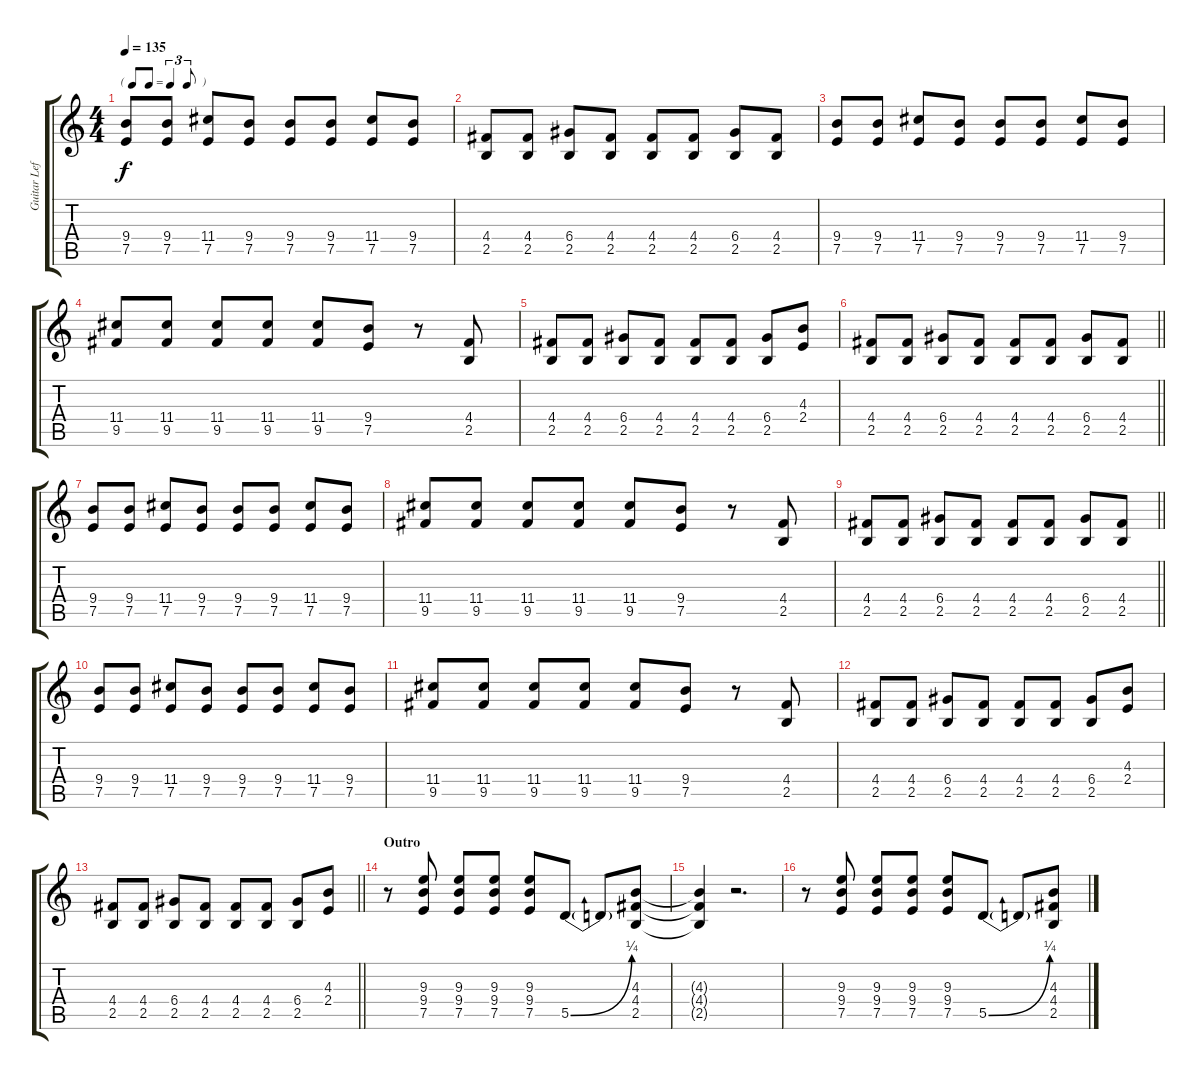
\track ("Guitar Left" "Guitar Lef") {instrument overdrivenguitar}
\staff {score tabs}
\tuning (E4 B3 G3 D3 A2 E2) {hide}
\ts (4 4)
\tf triplet8th
\tempo 135
\clef g2
\ks c
(9.4 7.5).8{dy f} (9.4 7.5).8 (11.4 7.5).8 (9.4 7.5).8 (9.4 7.5).8 (9.4 7.5).8 (11.4 7.5).8 (9.4 7.5).8 |
(4.4 2.5).8 (4.4 2.5).8 (6.4 2.5).8 (4.4 2.5).8 (4.4 2.5).8 (4.4 2.5).8 (6.4 2.5).8 (4.4 2.5).8 |
(9.4 7.5).8 (9.4 7.5).8 (11.4 7.5).8 (9.4 7.5).8 (9.4 7.5).8 (9.4 7.5).8 (11.4 7.5).8 (9.4 7.5).8 |
(11.4 9.5).8 (11.4 9.5).8 (11.4 9.5).8 (11.4 9.5).8 (11.4 9.5).8 (9.4 7.5).8 r.8 (4.4 2.5).8 |
(4.4 2.5).8 (4.4 2.5).8 (6.4 2.5).8 (4.4 2.5).8 (4.4 2.5).8 (4.4 2.5).8 (6.4 2.5).8 (4.3 2.4).8 |
\barLineRight lightlight
(4.4 2.5).8 (4.4 2.5).8 (6.4 2.5).8 (4.4 2.5).8 (4.4 2.5).8 (4.4 2.5).8 (6.4 2.5).8 (4.4 2.5).8 |
(9.4 7.5).8 (9.4 7.5).8 (11.4 7.5).8 (9.4 7.5).8 (9.4 7.5).8 (9.4 7.5).8 (11.4 7.5).8 (9.4 7.5).8 |
(11.4 9.5).8 (11.4 9.5).8 (11.4 9.5).8 (11.4 9.5).8 (11.4 9.5).8 (9.4 7.5).8 r.8 (4.4 2.5).8 |
\barLineRight lightlight
(4.4 2.5).8 (4.4 2.5).8 (6.4 2.5).8 (4.4 2.5).8 (4.4 2.5).8 (4.4 2.5).8 (6.4 2.5).8 (4.4 2.5).8 |
(9.4 7.5).8 (9.4 7.5).8 (11.4 7.5).8 (9.4 7.5).8 (9.4 7.5).8 (9.4 7.5).8 (11.4 7.5).8 (9.4 7.5).8 |
(11.4 9.5).8 (11.4 9.5).8 (11.4 9.5).8 (11.4 9.5).8 (11.4 9.5).8 (9.4 7.5).8 r.8 (4.4 2.5).8 |
(4.4 2.5).8 (4.4 2.5).8 (6.4 2.5).8 (4.4 2.5).8 (4.4 2.5).8 (4.4 2.5).8 (6.4 2.5).8 (4.3 2.4).8 |
\barLineRight lightlight
(4.4 2.5).8 (4.4 2.5).8 (6.4 2.5).8 (4.4 2.5).8 (4.4 2.5).8 (4.4 2.5).8 (6.4 2.5).8 (4.3 2.4).8 |
\section ("" "Outro")
r.8 (9.3 9.4 7.5).8 (9.3 9.4 7.5).8 (9.3 9.4 7.5).8 (9.3 9.4 7.5).8 5.5{be (bend 0 0 60 1)}.8 5.5{t}.8 (4.3 4.4 2.5).8 |
(4.3{t} 4.4{t} 2.5{t}).4 r.2{d} |
r.8 (9.3 9.4 7.5).8 (9.3 9.4 7.5).8 (9.3 9.4 7.5).8 (9.3 9.4 7.5).8 5.5{be (bend 0 0 60 1)}.8 5.5{t}.8 (4.3 4.4 2.5).8
